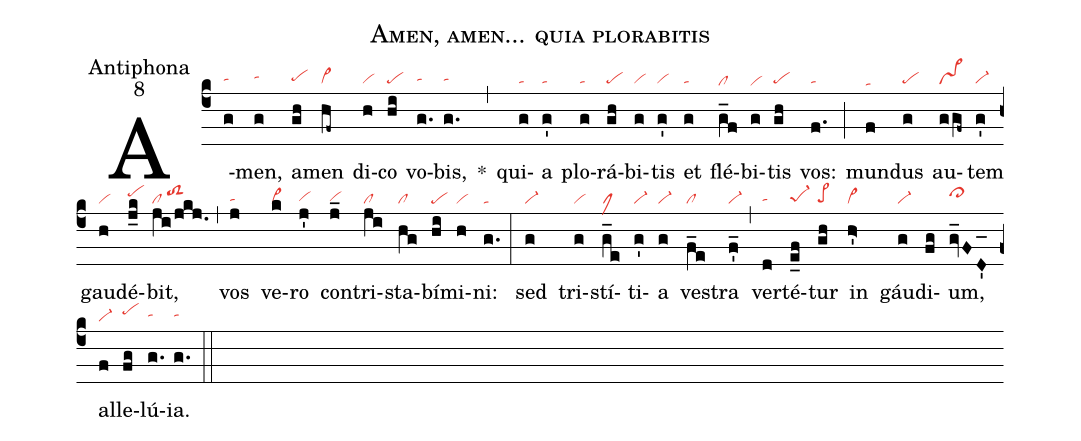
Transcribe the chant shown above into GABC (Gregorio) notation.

name: Amen, amen... quia plorabitis;
office-part: Antiphona;
mode: 8;
nabc-lines: 1;
%%
(c4)
A(g|tahg)men,(g|tahh) a(gh|pehg)men(hf~|vi>) di(h|vi)co(hi|pe) vo(g.|tahg)bis,(g.|tahg) *(,)
qui(g|ta)a(g'|ta) plo(g|ta)rá(gh|pe)bi(g|vi)tis(g'|vi) et(g|ta) flé(g_f|clhe)bi(g|vihe)tis(gh|pe) vos:(f.|ta) (;)
mun(f|tahe)dus(g|pe) au(ggf~|vs>)tem(g'|vi-) gau(h|vi)dé(j_k|pehi)bit,(ji/jkj.|cl/toS2hi) (,)
vos(j|tahg) ve(k|vi>)ro(j'|vihg) con(j_|vihg)tri(ji|cl)sta(hg|cl)bí(hi|pe)mi(h|vi)ni:(g.|ta) (:)
sed(g|vi-) tri(g|vi)stí(g_e|clM)ti(g'|vi-)a(g|vi-) ve(f_e|cl)stra(f'_|vi-) (,)
ver(d|tahg)té(e_f|pe-1hg)tur(gh|pe>hg) in(h>'|vi>) gáu(g|vi-)di(fg)um,(gv_FD'_|cl>hi) al(f|vi-)le(fg|pehi)lú(g.|tahh)ia.(g.|tahh) (::)
